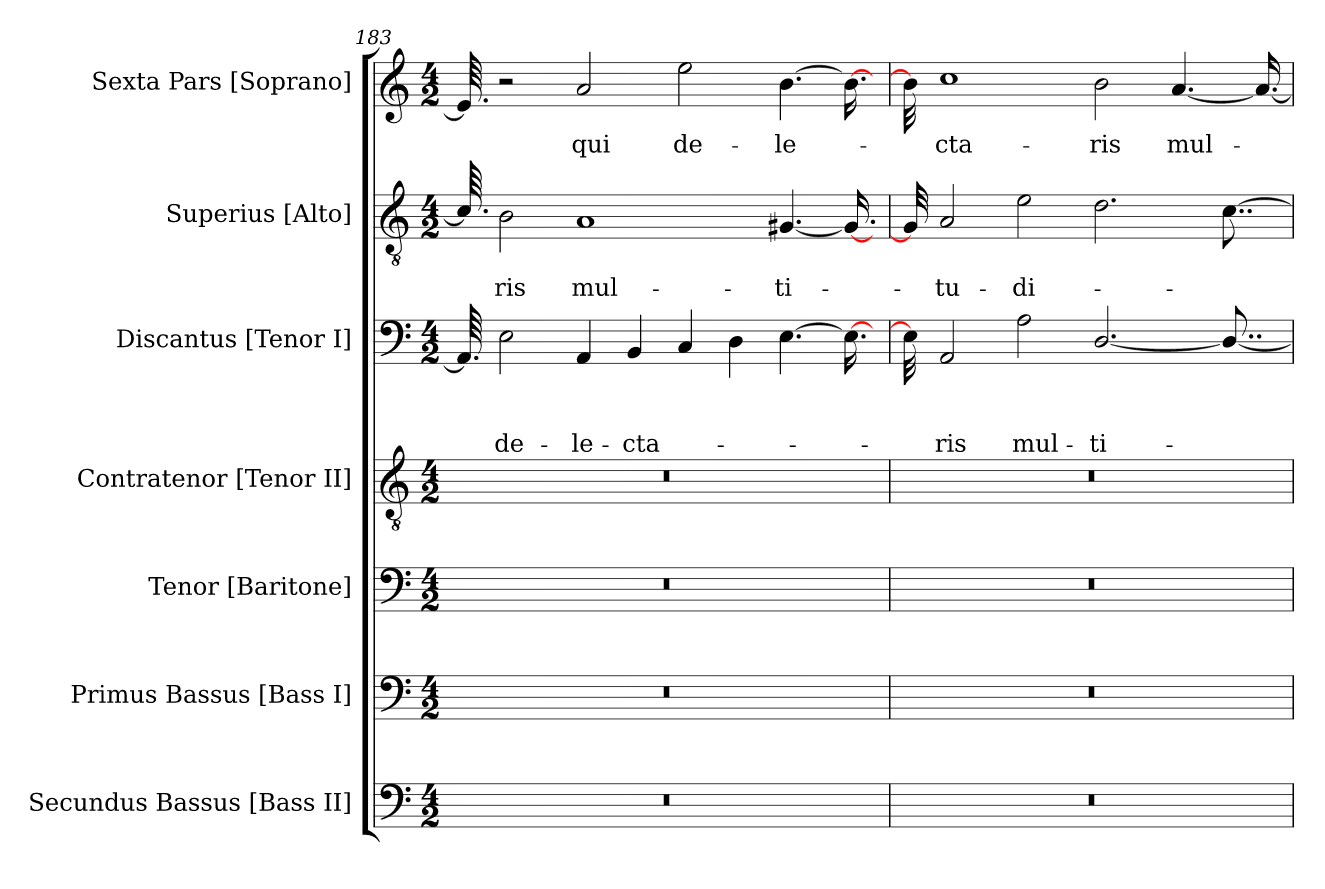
**kern	**kern	**kern	**kern	**kern	**text	**text	**text	**kern	**text	**text	**kern	**text
*part7	*part6	*part5	*part4	*part3	*part3	*part3	*part3	*part2	*part2	*part2	*part1	*part1
*staff7	*staff6	*staff5	*staff4	*staff3	*staff3	*staff3	*staff3	*staff2	*staff2	*staff2	*staff1	*staff1
*I"Secundus Bassus [Bass II]	*I"Primus Bassus [Bass I]	*I"Tenor [Baritone]	*I"Contratenor [Tenor II]	*I"Discantus [Tenor I]	*	*	*	*I"Superius [Alto]	*	*	*I"Sexta Pars [Soprano]	*
*I'B II	*I'B I	*I'Bar	*I'T II	*I'T I	*	*	*	*I'A	*	*	*I'S	*
*clefF4	*clefF4	*clefF4	*clefGv2	*clefF4	*	*	*	*clefGv2	*	*	*clefG2	*
*k[]	*k[]	*k[]	*k[]	*k[]	*	*	*	*k[]	*	*	*k[]	*
*C:	*C:	*C:	*C:	*C:	*	*	*	*C:	*	*	*C:	*
*M4/2	*M4/2	*M4/2	*M4/2	*M4/2	*	*	*	*M4/2	*	*	*M4/2	*
=183	=183	=183	=183	=183	=183	=183	=183	=183	=183	=183	=183	=183
0r	0r	0r	0r	64.AA/]	.	.	.	64.c/]	.	.	64.e/]	.
!	!	!	!	!	!	!	!LO:LY:b	!	!	!LO:LY:b	!	!
.	.	.	.	2E\	.	.	de-	2B\	.	-ris	2r	.
!	!	!	!	!	!	!	!LO:LY:b	!	!	!LO:LY:b	!	!LO:LY:b
.	.	.	.	4AA/	.	.	-le-	1A	.	mul-	2a/	qui
!	!	!	!	!	!	!	!LO:LY:b	!	!	!	!	!
.	.	.	.	4BB/	.	.	-cta-	.	.	.	.	.
!	!	!	!	!	!	!	!	!	!	!	!	!LO:LY:b
.	.	.	.	4C/	.	.	.	.	.	.	2ee\	de-
.	.	.	.	4D\	.	.	.	.	.	.	.	.
!	!	!	!	!	!	!	!	!	!	!LO:LY:b	!	!LO:LY:b
.	.	.	.	[>4.E\	.	.	.	[<4.G#X/	.	-ti-	[>4.b\	-le-
.	.	.	.	16.E\_	.	.	.	16.G#/_	.	.	16.b\_	.
.	.	.	.	128ryy	.	.	.	128ryy	.	.	128ryy	.
=184	=184	=184	=184	=184	=184	=184	=184	=184	=184	=184	=184	=184
0r	0r	0r	0r	32E\]	.	.	.	32G#/]	.	.	32b\]	.
!	!	!	!	!	!	!	!LO:LY:b	!	!	!LO:LY:b	!	!LO:LY:b
.	.	.	.	2AA/	.	.	-ris	2A/	.	-tu-	1cc	-cta-
!	!	!	!	!	!	!	!LO:LY:b	!	!	!LO:LY:b	!	!
.	.	.	.	2A\	.	.	mul-	2e\	.	-di-	.	.
!	!	!	!	!	!	!	!LO:LY:b	!	!	!	!	!LO:LY:b
.	.	.	.	[<2.D/	.	.	-ti-	2.d\	.	.	2b\	-ris
!	!	!	!	!	!	!	!	!	!	!	!	!LO:LY:b
.	.	.	.	.	.	.	.	.	.	.	[<4.a/	mul-
.	.	.	.	8..D/_	.	.	.	[>8..c\	.	.	.	.
.	.	.	.	.	.	.	.	.	.	.	16.a/_	.
=	=	=	=	=	=	=	=	=	=	=	=	=
*-	*-	*-	*-	*-	*-	*-	*-	*-	*-	*-	*-	*-
